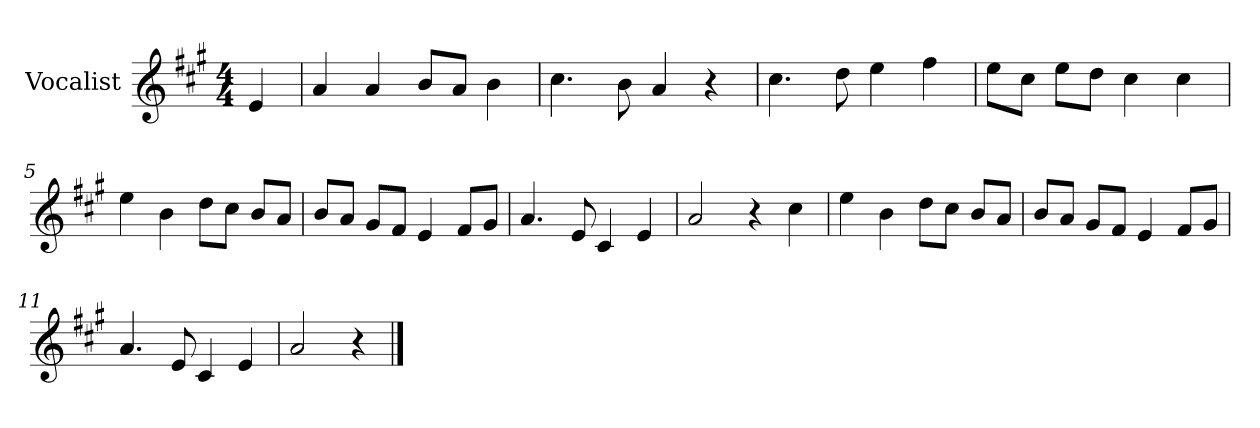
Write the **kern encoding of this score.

**kern
*part1
*staff1
*I"Vocalist
*k[f#c#g#]
*A:
*M4/4
=
4e
=1
4a
4a
8bL
8aJ
4b
=2
4.cc#
8b
4a
4r
=3
4.cc#
8dd
4ee
4ff#
=4
8eeL
8cc#J
8eeL
8ddJ
4cc#
4cc#
=5
4ee
4b
8ddL
8cc#J
8bL
8aJ
=6
8bL
8aJ
8g#L
8f#J
4e
8f#L
8g#J
=7
4.a
8e
4c#
4e
=8
2a
4r
4cc#
=9
4ee
4b
8ddL
8cc#J
8bL
8aJ
=10
8bL
8aJ
8g#L
8f#J
4e
8f#L
8g#J
=11
4.a
8e
4c#
4e
=12
2a
4r
==
*-
